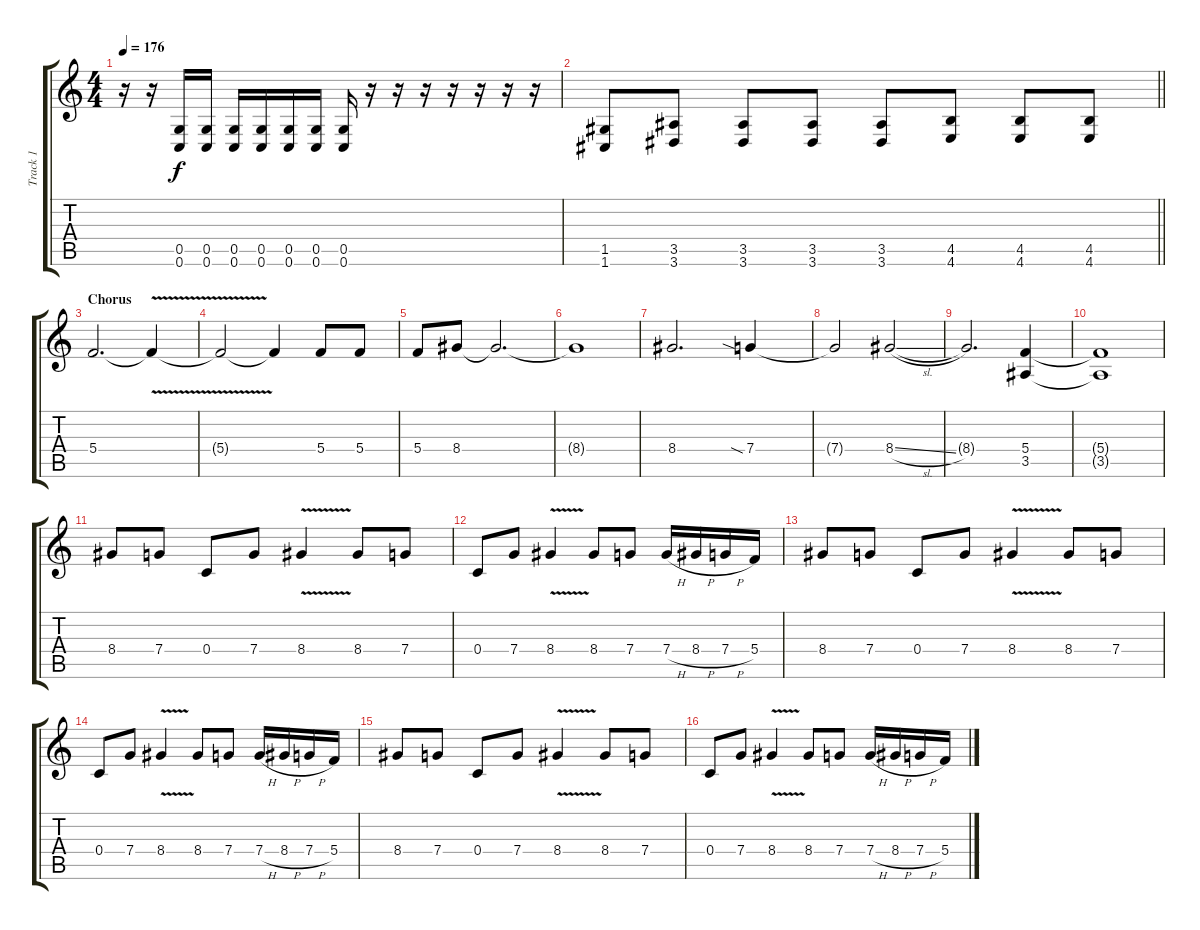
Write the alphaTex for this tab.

\track ("Track 1" "Track 1") {instrument distortionguitar}
\staff {score tabs}
\tuning (D4 A3 F3 C3 G2 C2) {hide}
\ts (4 4)
\tempo 176
\clef g2
\ks c
r.16{dy f} r.16 (0.5 0.6).16 (0.5 0.6).16 (0.5 0.6).16 (0.5 0.6).16 (0.5 0.6).16 (0.5 0.6).16 (0.5 0.6).16 r.16 r.16 r.16 r.16 r.16 r.16 r.16 |
\barLineRight lightlight
(1.5 1.6).8 (3.5 3.6).8 (3.5 3.6).8 (3.5 3.6).8 (3.5 3.6).8 (4.5 4.6).8 (4.5 4.6).8 (4.5 4.6).8 |
\section ("" "Chorus")
5.4.2{d} 5.4{v t}.4 |
5.4{t}.2 5.4{t}.4 5.4.8 5.4.8 |
5.4.8 8.4.8 8.4{t}.2{d} |
8.4{t}.1 |
8.4.2{d} 7.4{sia}.4 |
7.4{t}.2 8.4{sl}.2 |
8.4{t}.2{d} (5.4 3.5).4 |
(5.4{t} 3.5{t}).1 |
8.4.8 7.4.8 0.4.8 7.4.8 8.4{v}.4 8.4.8 7.4.8 |
0.4.8 7.4.8 8.4{v}.4 8.4.8 7.4.8 7.4{h}.16 8.4{h}.16 7.4{h}.16 5.4.16 |
8.4.8 7.4.8 0.4.8 7.4.8 8.4{v}.4 8.4.8 7.4.8 |
0.4.8 7.4.8 8.4{v}.4 8.4.8 7.4.8 7.4{h}.16 8.4{h}.16 7.4{h}.16 5.4.16 |
8.4.8 7.4.8 0.4.8 7.4.8 8.4{v}.4 8.4.8 7.4.8 |
0.4.8 7.4.8 8.4{v}.4 8.4.8 7.4.8 7.4{h}.16 8.4{h}.16 7.4{h}.16 5.4.16
